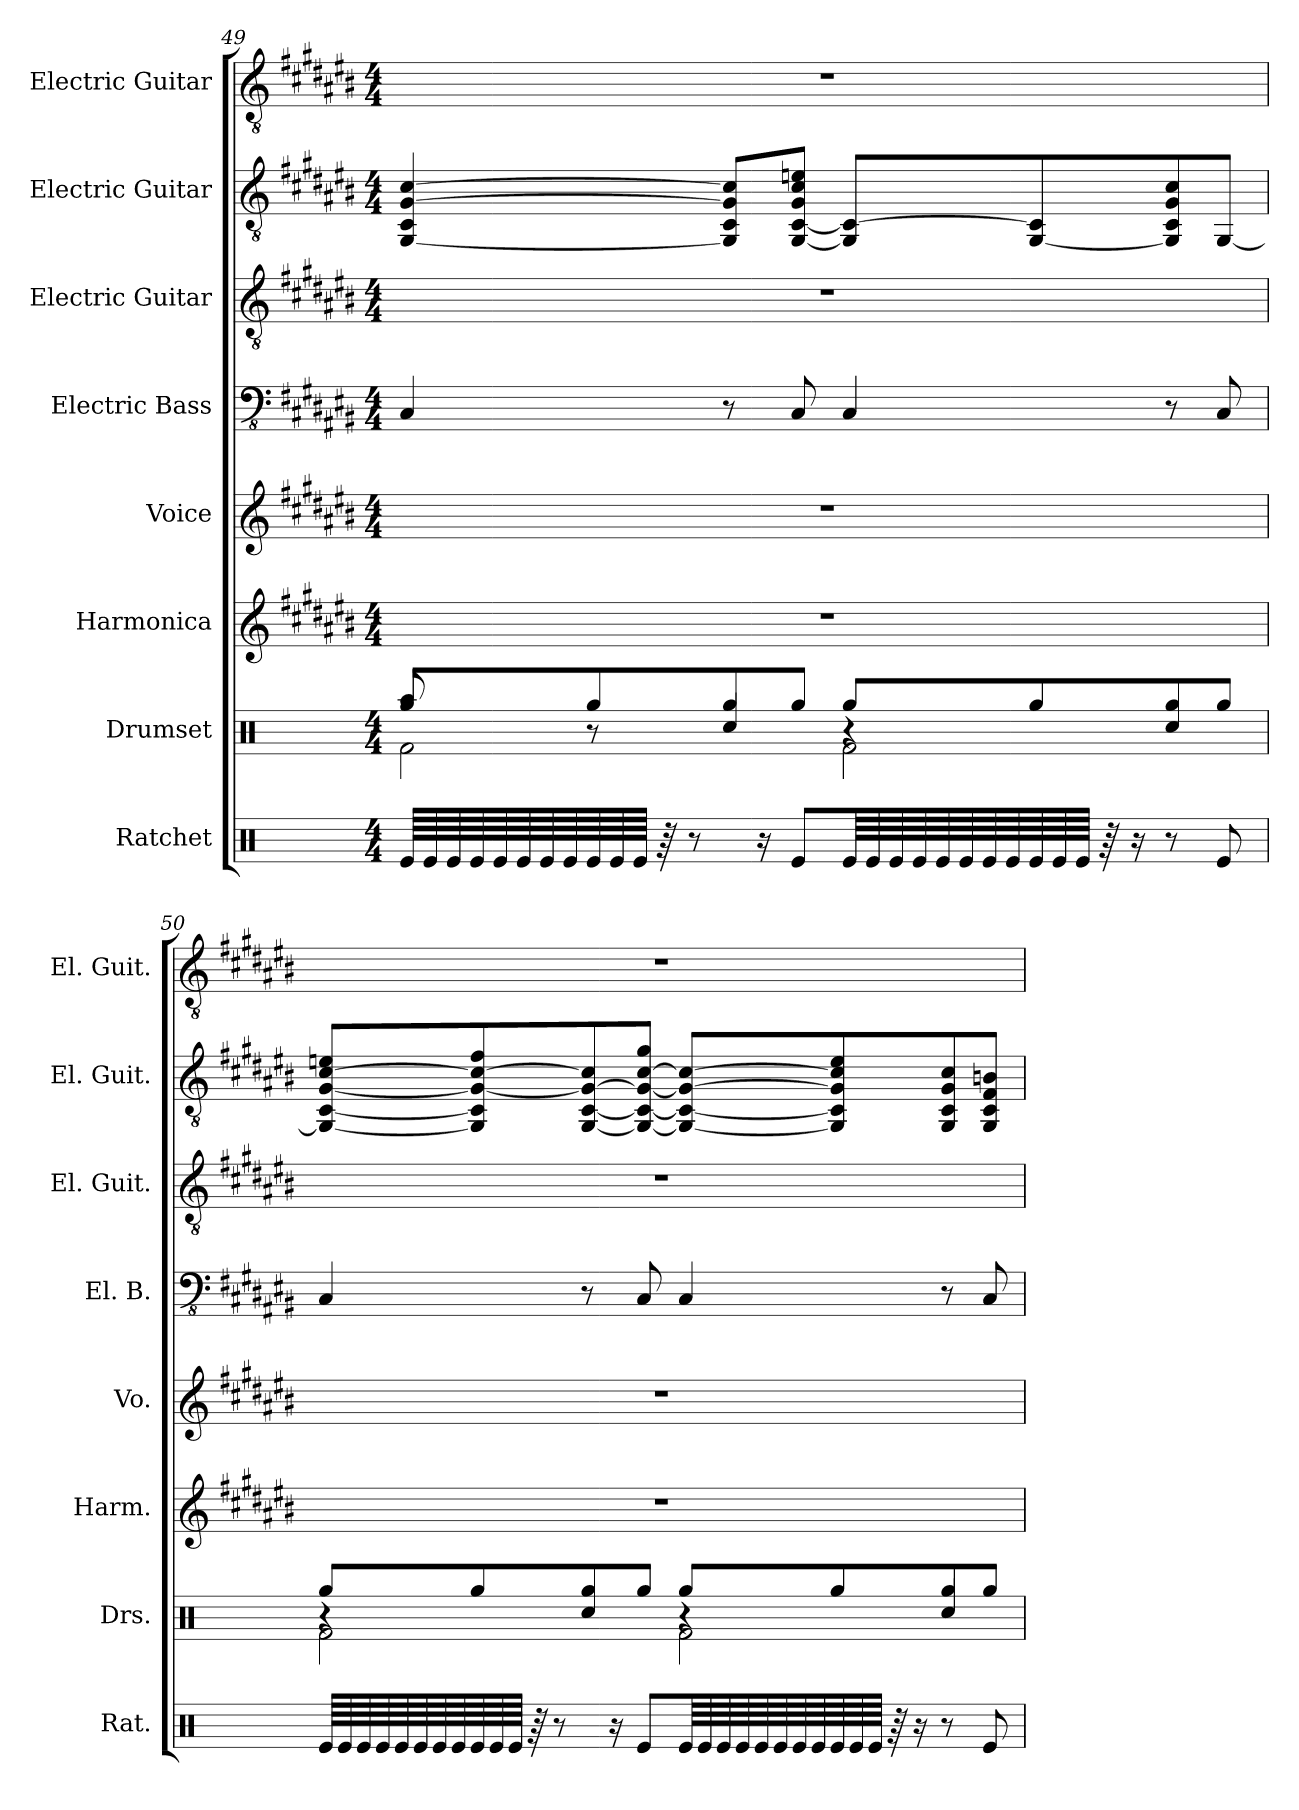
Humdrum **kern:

**kern	**kern	**kern	**kern	**kern	**kern	**kern	**kern
*part8	*part7	*part6	*part5	*part4	*part3	*part2	*part1
*staff8	*staff7	*staff6	*staff5	*staff4	*staff3	*staff2	*staff1
*I"Ratchet	*I"Drumset	*I"Harmonica	*I"Voice	*I"Electric Bass	*I"Electric Guitar	*I"Electric Guitar	*I"Electric Guitar
*I'Rat.	*I'Drs.	*I'Harm.	*I'Vo.	*I'El. B.	*I'El. Guit.	*I'El. Guit.	*I'El. Guit.
!!LO:PB:g=z
*clefX	*clefX	*clefG2	*clefG2	*clefFv4	*clefGv2	*clefGv2	*clefGv2
*k[]	*k[]	*k[f#c#g#d#a#e#b#]	*k[f#c#g#d#a#e#b#]	*k[f#c#g#d#a#e#b#]	*k[f#c#g#d#a#e#b#]	*k[f#c#g#d#a#e#b#]	*k[f#c#g#d#a#e#b#]
*M4/4	*M4/4	*M4/4	*M4/4	*M4/4	*M4/4	*M4/4	*M4/4
=49	=49	=49	=49	=49	=49	=49	=49
*	*^	*	*	*	*	*	*
*	*	*^	*	*	*	*	*	*
64Re/LLLL	8Raa/	2Rf\	8Rgg/L	1r	1r	4CC#/	1r	[4GG#/ 4C#/ [4G#/ [4c#/	1r
64Re/	.	.	.	.	.	.	.	.	.
64Re/	.	.	.	.	.	.	.	.	.
64Re/	.	.	.	.	.	.	.	.	.
64Re/	.	.	.	.	.	.	.	.	.
64Re/	.	.	.	.	.	.	.	.	.
64Re/	.	.	.	.	.	.	.	.	.
64Re/	.	.	.	.	.	.	.	.	.
64Re/	8r	.	8Rgg/	.	.	.	.	.	.
64Re/	.	.	.	.	.	.	.	.	.
64Re/JJJJ	.	.	.	.	.	.	.	.	.
64r	.	.	.	.	.	.	.	.	.
8r	.	.	.	.	.	.	.	.	.
.	4Rcc/	.	8Rgg/	.	.	8r	.	8GG#/] 8C#/ 8G#/] 8c#/]L	.
16r	.	.	.	.	.	.	.	.	.
8Re/L	.	.	8Rgg/J	.	.	8CC#/	.	[8GG#/ [8C#/ 8G#/ 8c#/ 8en/J	.
64Re/LLL	4r	2Rf\	8Rgg/L	.	.	4CC#/	.	8GG#/] 8C#/_L	.
64Re/	.	.	.	.	.	.	.	.	.
64Re/	.	.	.	.	.	.	.	.	.
64Re/	.	.	.	.	.	.	.	.	.
64Re/	.	.	.	.	.	.	.	.	.
64Re/	.	.	.	.	.	.	.	.	.
64Re/	.	.	.	.	.	.	.	.	.
64Re/	.	.	.	.	.	.	.	.	.
64Re/	.	.	8Rgg/	.	.	.	.	[8GG#/ 8C#/]	.
64Re/	.	.	.	.	.	.	.	.	.
64Re/JJJJ	.	.	.	.	.	.	.	.	.
64r	.	.	.	.	.	.	.	.	.
16r	.	.	.	.	.	.	.	.	.
8r	4Rcc/	.	8Rgg/	.	.	8r	.	8GG#/] 8C#/ 8G#/ 8c#/	.
8Re/	.	.	8Rgg/J	.	.	8CC#/	.	[8GG#/J	.
!!LO:PB:g=z
=50	=50	=50	=50	=50	=50	=50	=50	=50	=50
64Re/LLLL	4r	2Rf\	8Rgg/L	1r	1r	4CC#/	1r	8GG#/_ [8C#/ [8G#/ [8c#/ 8en/L	1r
64Re/	.	.	.	.	.	.	.	.	.
64Re/	.	.	.	.	.	.	.	.	.
64Re/	.	.	.	.	.	.	.	.	.
64Re/	.	.	.	.	.	.	.	.	.
64Re/	.	.	.	.	.	.	.	.	.
64Re/	.	.	.	.	.	.	.	.	.
64Re/	.	.	.	.	.	.	.	.	.
64Re/	.	.	8Rgg/	.	.	.	.	8GG#/] 8C#/] 8G#/_ 8c#/_ 8f#/	.
64Re/	.	.	.	.	.	.	.	.	.
64Re/JJJJ	.	.	.	.	.	.	.	.	.
64r	.	.	.	.	.	.	.	.	.
8r	.	.	.	.	.	.	.	.	.
.	4Rcc/	.	8Rgg/	.	.	8r	.	[8GG#/ [8C#/ 8G#/_ 8c#/]	.
16r	.	.	.	.	.	.	.	.	.
8Re/L	.	.	8Rgg/J	.	.	8CC#/	.	8GG#/_ 8C#/_ 8G#/_ [8c#/ 8g#/J	.
64Re/LLL	4r	2Rf\	8Rgg/L	.	.	4CC#/	.	8GG#/_ 8C#/_ 8G#/_ 8c#/_L	.
64Re/	.	.	.	.	.	.	.	.	.
64Re/	.	.	.	.	.	.	.	.	.
64Re/	.	.	.	.	.	.	.	.	.
64Re/	.	.	.	.	.	.	.	.	.
64Re/	.	.	.	.	.	.	.	.	.
64Re/	.	.	.	.	.	.	.	.	.
64Re/	.	.	.	.	.	.	.	.	.
64Re/	.	.	8Rgg/	.	.	.	.	8GG#/] 8C#/] 8G#/] 8c#/] 8e/	.
64Re/	.	.	.	.	.	.	.	.	.
64Re/JJJJ	.	.	.	.	.	.	.	.	.
64r	.	.	.	.	.	.	.	.	.
16r	.	.	.	.	.	.	.	.	.
8r	4Rcc/	.	8Rgg/	.	.	8r	.	8GG#/ 8C#/ 8G#/ 8c#/	.
8Re/	.	.	8Rgg/J	.	.	8CC#/	.	8GG#/ 8C#/ 8F#/ 8Bn/J	.
*	*v	*v	*v	*	*	*	*	*	*
=	=	=	=	=	=	=	=
*-	*-	*-	*-	*-	*-	*-	*-
